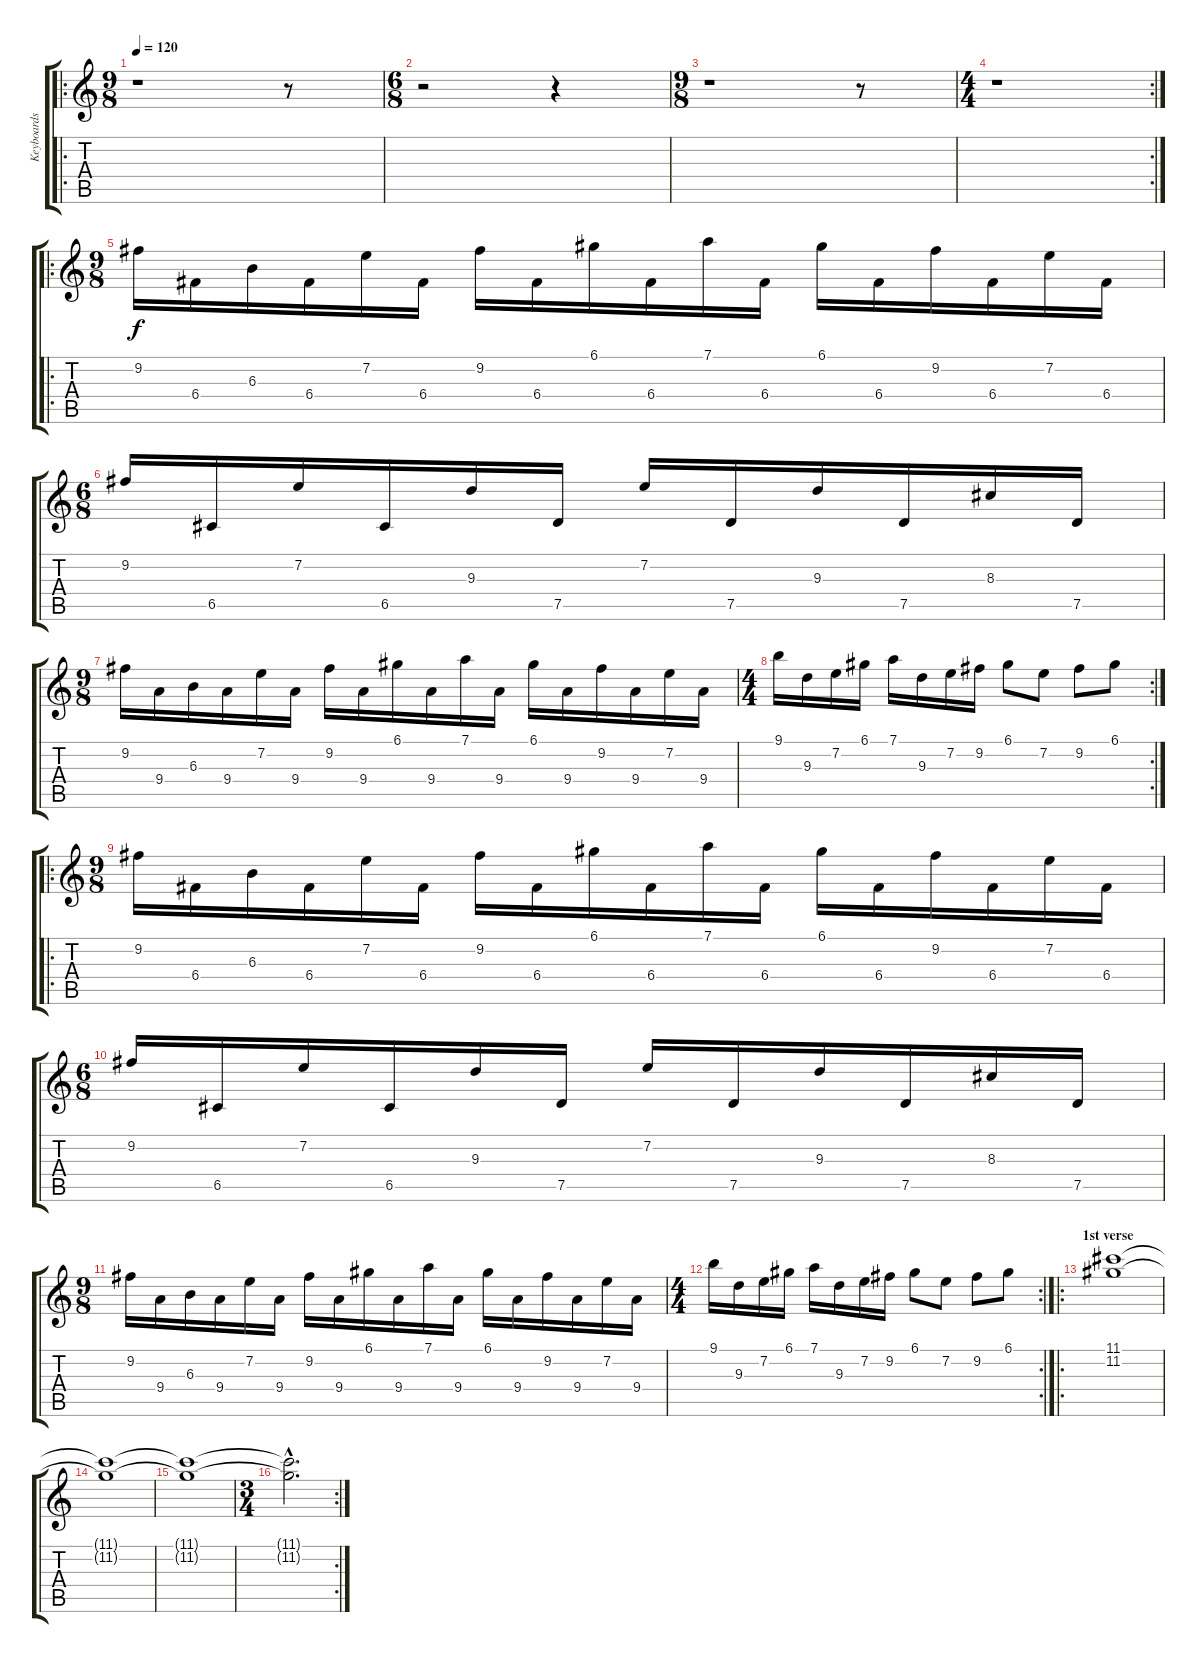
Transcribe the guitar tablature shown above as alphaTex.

\track ("Keyboards" "Keyboards") {instrument stringensemble1}
\staff {score tabs}
\tuning (D5 A4 F4 C4 G3 D3) {hide}
\ro
\ts (9 8)
\tempo 120
\clef g2
\ks c
r.1{dy f instrument stringensemble1} r.8 |
\ts (6 8)
r.2 r.4 |
\ts (9 8)
r.1 r.8 |
\rc 2
\ts (4 4)
r.1 |
\ro
\ts (9 8)
9.2.16 6.4.16 6.3.16 6.4.16 7.2.16 6.4.16 9.2.16 6.4.16 6.1.16 6.4.16 7.1.16 6.4.16 6.1.16 6.4.16 9.2.16 6.4.16 7.2.16 6.4.16 |
\ts (6 8)
9.2.16 6.5.16 7.2.16 6.5.16 9.3.16 7.5.16 7.2.16 7.5.16 9.3.16 7.5.16 8.3.16 7.5.16 |
\ts (9 8)
9.2.16 9.4.16 6.3.16 9.4.16 7.2.16 9.4.16 9.2.16 9.4.16 6.1.16 9.4.16 7.1.16 9.4.16 6.1.16 9.4.16 9.2.16 9.4.16 7.2.16 9.4.16 |
\rc 2
\ts (4 4)
9.1.16 9.3.16 7.2.16 6.1.16 7.1.16 9.3.16 7.2.16 9.2.16 6.1.8 7.2.8 9.2.8 6.1.8 |
\ro
\ts (9 8)
9.2.16 6.4.16 6.3.16 6.4.16 7.2.16 6.4.16 9.2.16 6.4.16 6.1.16 6.4.16 7.1.16 6.4.16 6.1.16 6.4.16 9.2.16 6.4.16 7.2.16 6.4.16 |
\ts (6 8)
9.2.16 6.5.16 7.2.16 6.5.16 9.3.16 7.5.16 7.2.16 7.5.16 9.3.16 7.5.16 8.3.16 7.5.16 |
\ts (9 8)
9.2.16 9.4.16 6.3.16 9.4.16 7.2.16 9.4.16 9.2.16 9.4.16 6.1.16 9.4.16 7.1.16 9.4.16 6.1.16 9.4.16 9.2.16 9.4.16 7.2.16 9.4.16 |
\rc 2
\ts (4 4)
9.1.16 9.3.16 7.2.16 6.1.16 7.1.16 9.3.16 7.2.16 9.2.16 6.1.8 7.2.8 9.2.8 6.1.8 |
\ro
\section ("" "1st verse")
(11.1 11.2).1 |
(11.1{t} 11.2{t}).1 |
(11.1{t} 11.2{t}).1 |
\rc 2
\ts (3 4)
(11.1{hac t} 11.2{hac t}).2{d}
